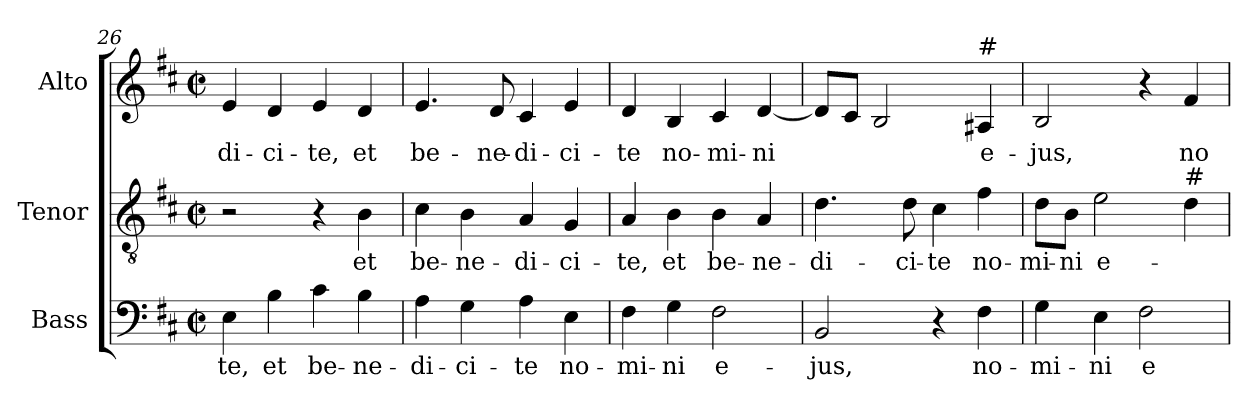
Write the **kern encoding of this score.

**kern	**text	**kern	**text	**kern	**text
*part3	*part3	*part2	*part2	*part1	*part1
*staff3	*staff3	*staff2	*staff2	*staff1	*staff1
*I"Bass	*	*I"Tenor	*	*I"Alto	*
*I'B.	*	*I'T.	*	*I'A.	*
*clefF4	*	*clefGv2	*	*clefG2	*
*	*	*ITrd7c12	*	*	*
*k[f#c#]	*	*k[f#c#]	*	*k[f#c#]	*
*D:	*	*D:	*	*D:	*
*M2/2	*	*M2/2	*	*M2/2	*
*met(c|)	*	*met(c|)	*	*met(c|)	*
=26	=26	=26	=26	=26	=26
!	!LO:LY:b:color=#000000	!	!	!	!
!	!	!	!	!	!LO:LY:b:color=#000000
4Ei\	-te,	2r	.	4ei/	-di-
!	!LO:LY:b:color=#000000	!	!	!	!
!	!	!	!	!	!LO:LY:b:color=#000000
4Bi\	et	.	.	4di/	-ci-
!	!LO:LY:b:color=#000000	!	!	!	!
!	!	!	!	!	!LO:LY:b:color=#000000
4c#i\	be-	4r	.	4ei/	-te,
!	!LO:LY:b:color=#000000	!	!	!	!
!	!	!	!LO:LY:b:color=#000000	!	!
!	!	!	!	!	!LO:LY:b:color=#000000
4Bi\	-ne-	4BBi\	et	4di/	et
=27	=27	=27	=27	=27	=27
!	!LO:LY:b:color=#000000	!	!	!	!
!	!	!	!LO:LY:b:color=#000000	!	!
!	!	!	!	!	!LO:LY:b:color=#000000
4Ai\	-di-	4C#i\	be-	4.ei/	be-
!	!LO:LY:b:color=#000000	!	!	!	!
!	!	!	!LO:LY:b:color=#000000	!	!
4Gi\	-ci-	4BBi\	-ne-	.	.
!	!	!	!	!	!LO:LY:b:color=#000000
.	.	.	.	8di/	-ne-
!	!LO:LY:b:color=#000000	!	!	!	!
!	!	!	!LO:LY:b:color=#000000	!	!
!	!	!	!	!	!LO:LY:b:color=#000000
4Ai\	-te	4AAi/	-di-	4c#i/	-di-
!	!LO:LY:b:color=#000000	!	!	!	!
!	!	!	!LO:LY:b:color=#000000	!	!
!	!	!	!	!	!LO:LY:b:color=#000000
4Ei\	no-	4GGi/	-ci-	4ei/	-ci-
=28	=28	=28	=28	=28	=28
!	!LO:LY:b:color=#000000	!	!	!	!
!	!	!	!LO:LY:b:color=#000000	!	!
!	!	!	!	!	!LO:LY:b:color=#000000
4F#i\	-mi-	4AAi/	-te,	4di/	-te
!	!LO:LY:b:color=#000000	!	!	!	!
!	!	!	!LO:LY:b:color=#000000	!	!
!	!	!	!	!	!LO:LY:b:color=#000000
4Gi\	-ni	4BBi\	et	4Bi/	no-
!	!LO:LY:b:color=#000000	!	!	!	!
!	!	!	!LO:LY:b:color=#000000	!	!
!	!	!	!	!	!LO:LY:b:color=#000000
2F#i\	e-	4BBi\	be-	4c#i/	-mi-
!	!	!	!LO:LY:b:color=#000000	!	!
!	!	!	!	!	!LO:LY:b:color=#000000
.	.	4AAi/	-ne-	[<4di/	-ni
=29	=29	=29	=29	=29	=29
!	!LO:LY:b:color=#000000	!	!	!	!
!	!	!	!LO:LY:b:color=#000000	!	!
2BBi/	-jus,	4.Di\	-di-	8di/L]	.
.	.	.	.	8c#i/J	.
.	.	.	.	2Bi/	.
!	!	!	!LO:LY:b:color=#000000	!	!
.	.	8Di\	-ci-	.	.
!	!	!	!LO:LY:b:color=#000000	!	!
4r	.	4C#i\	-te	.	.
!	!LO:LY:b:color=#000000	!	!	!	!
!	!	!	!LO:LY:b:color=#000000	!	!
!	!	!	!	!LO:TX:a:t=#	!
!	!	!	!	!	!LO:LY:b:color=#000000
4F#i\	no-	4F#i\	no-	4A#i/	e-
!!LO:LB:g=z
=30	=30	=30	=30	=30	=30
!	!LO:LY:b:color=#000000	!	!	!	!
!	!	!	!LO:LY:b:color=#000000	!	!
!	!	!	!	!	!LO:LY:b:color=#000000
4Gi\	-mi-	8Di\L	-mi-	2Bi/	-jus,
!	!	!	!LO:LY:b:color=#000000	!	!
.	.	8BBi\J	-ni	.	.
!	!LO:LY:b:color=#000000	!	!	!	!
!	!	!	!LO:LY:b:color=#000000	!	!
4Ei\	-ni	2Ei\	e-	.	.
!	!LO:LY:b:color=#000000	!	!	!	!
2F#i\	e-	.	.	4r	.
!	!	!LO:TX:a:t=#	!	!	!
!	!	!	!	!	!LO:LY:b:color=#000000
.	.	4Di\	.	4f#i/	no-
=	=	=	=	=	=
*-	*-	*-	*-	*-	*-
